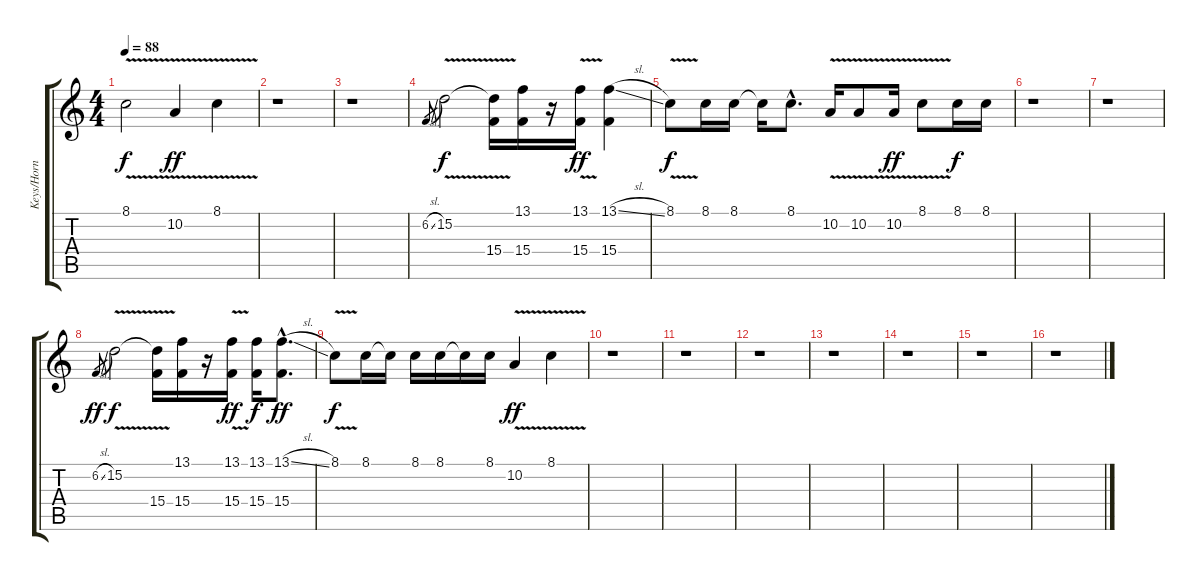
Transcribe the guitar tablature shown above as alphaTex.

\track ("Keys/Horn" "Keys/Horn") {instrument englishhorn}
\staff {score tabs}
\tuning (E4 B3 G3 D3 A2 E2) {hide}
\ts (4 4)
\tempo 88
\clef g2
\ks c
8.1{v}.2{dy f} 10.2{v}.4{dy ff} 8.1{v}.4 |
r.1 |
r.1 |
6.2{sl}.8{gr} 15.2{v}.2{dy f} (15.2{t} 15.4).16 (13.1 15.4).16 r.16 (13.1{v} 15.4).16{dy ff} (13.1{sl} 15.4).4 |
8.1{v}.8{dy f} 8.1.16 8.1.16 8.1{t}.16 8.1{hac}.8{d} 10.2{v}.16 10.2{v}.8 10.2{v}.16{dy ff} 8.1{v}.8 8.1.16{dy f} 8.1.16 |
r.1 |
r.1 |
6.2{sl}.8{gr dy ff} 15.2{v}.2{dy f} (15.2{t} 15.4).16 (13.1 15.4).16 r.16 (13.1{v} 15.4).16{dy ff} (13.1 15.4).16{dy f} (13.1{sl hac} 15.4{hac}).8{d dy ff} |
8.1{v}.8{dy f} 8.1.16 8.1{t}.16 8.1.16 8.1.16 8.1{t}.16 8.1.16 10.2{v}.4{dy ff} 8.1{v}.4 |
r.1 |
r.1 |
r.1 |
r.1 |
r.1 |
r.1 |
r.1
